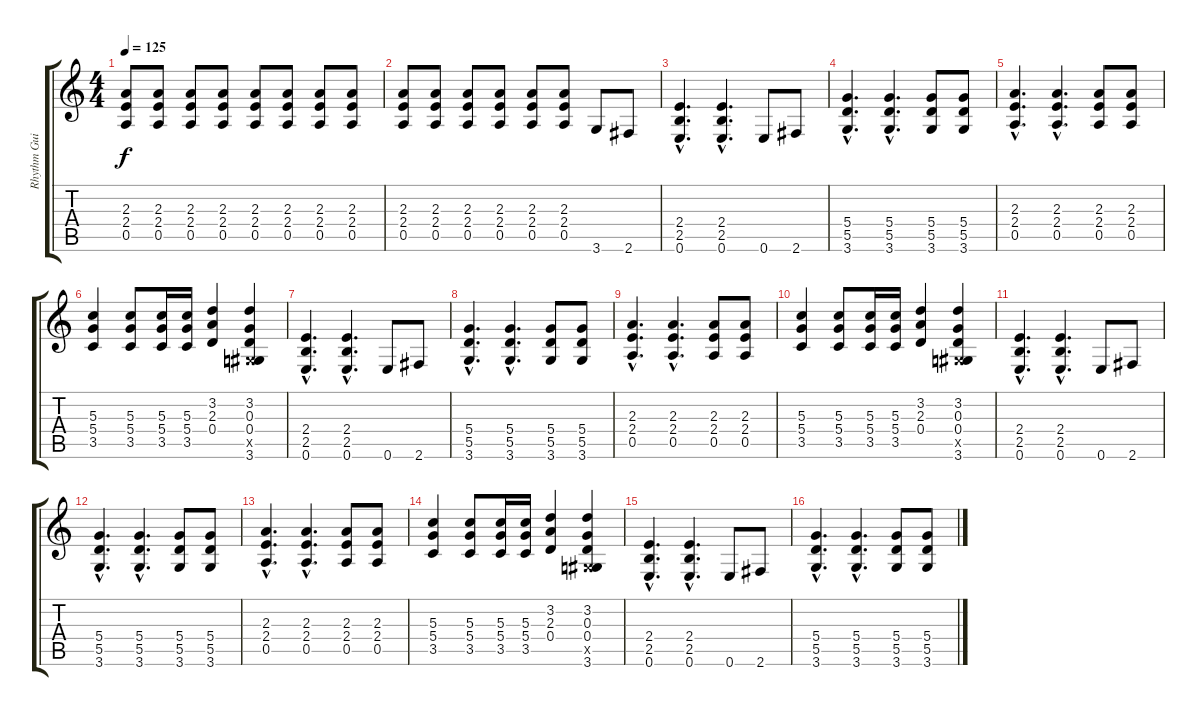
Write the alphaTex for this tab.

\track ("Rhythm Guitar" "Rhythm Gui") {instrument overdrivenguitar}
\staff {score tabs}
\tuning (E4 B3 G3 D3 A2 E2) {hide}
\ts (4 4)
\tempo 125
\clef g2
\ks c
(2.3 2.4 0.5).8{dy f} (2.3 2.4 0.5).8 (2.3 2.4 0.5).8 (2.3 2.4 0.5).8 (2.3 2.4 0.5).8 (2.3 2.4 0.5).8 (2.3 2.4 0.5).8 (2.3 2.4 0.5).8 |
(2.3 2.4 0.5).8 (2.3 2.4 0.5).8 (2.3 2.4 0.5).8 (2.3 2.4 0.5).8 (2.3 2.4 0.5).8 (2.3 2.4 0.5).8 3.6.8 2.6.8 |
(2.4{hac} 2.5{hac} 0.6{hac}).4{d} (2.4{hac} 2.5{hac} 0.6{hac}).4{d} 0.6.8 2.6.8 |
(5.4{hac} 5.5{hac} 3.6{hac}).4{d} (5.4{hac} 5.5{hac} 3.6{hac}).4{d} (5.4 5.5 3.6).8 (5.4 5.5 3.6).8 |
(2.3{hac} 2.4{hac} 0.5{hac}).4{d} (2.3{hac} 2.4{hac} 0.5{hac}).4{d} (2.3 2.4 0.5).8 (2.3 2.4 0.5).8 |
(5.3 5.4 3.5).4 (5.3 5.4 3.5).8 (5.3 5.4 3.5).16 (5.3 5.4 3.5).16 (3.2 2.3 0.4).4 (3.2 0.3 0.4 -1.5{x} 3.6).4 |
(2.4{hac} 2.5{hac} 0.6{hac}).4{d} (2.4{hac} 2.5{hac} 0.6{hac}).4{d} 0.6.8 2.6.8 |
(5.4{hac} 5.5{hac} 3.6{hac}).4{d} (5.4{hac} 5.5{hac} 3.6{hac}).4{d} (5.4 5.5 3.6).8 (5.4 5.5 3.6).8 |
(2.3{hac} 2.4{hac} 0.5{hac}).4{d} (2.3{hac} 2.4{hac} 0.5{hac}).4{d} (2.3 2.4 0.5).8 (2.3 2.4 0.5).8 |
(5.3 5.4 3.5).4 (5.3 5.4 3.5).8 (5.3 5.4 3.5).16 (5.3 5.4 3.5).16 (3.2 2.3 0.4).4 (3.2 0.3 0.4 -1.5{x} 3.6).4 |
(2.4{hac} 2.5{hac} 0.6{hac}).4{d} (2.4{hac} 2.5{hac} 0.6{hac}).4{d} 0.6.8 2.6.8 |
(5.4{hac} 5.5{hac} 3.6{hac}).4{d} (5.4{hac} 5.5{hac} 3.6{hac}).4{d} (5.4 5.5 3.6).8 (5.4 5.5 3.6).8 |
(2.3{hac} 2.4{hac} 0.5{hac}).4{d} (2.3{hac} 2.4{hac} 0.5{hac}).4{d} (2.3 2.4 0.5).8 (2.3 2.4 0.5).8 |
(5.3 5.4 3.5).4 (5.3 5.4 3.5).8 (5.3 5.4 3.5).16 (5.3 5.4 3.5).16 (3.2 2.3 0.4).4 (3.2 0.3 0.4 -1.5{x} 3.6).4 |
(2.4{hac} 2.5{hac} 0.6{hac}).4{d} (2.4{hac} 2.5{hac} 0.6{hac}).4{d} 0.6.8 2.6.8 |
(5.4{hac} 5.5{hac} 3.6{hac}).4{d} (5.4{hac} 5.5{hac} 3.6{hac}).4{d} (5.4 5.5 3.6).8 (5.4 5.5 3.6).8
